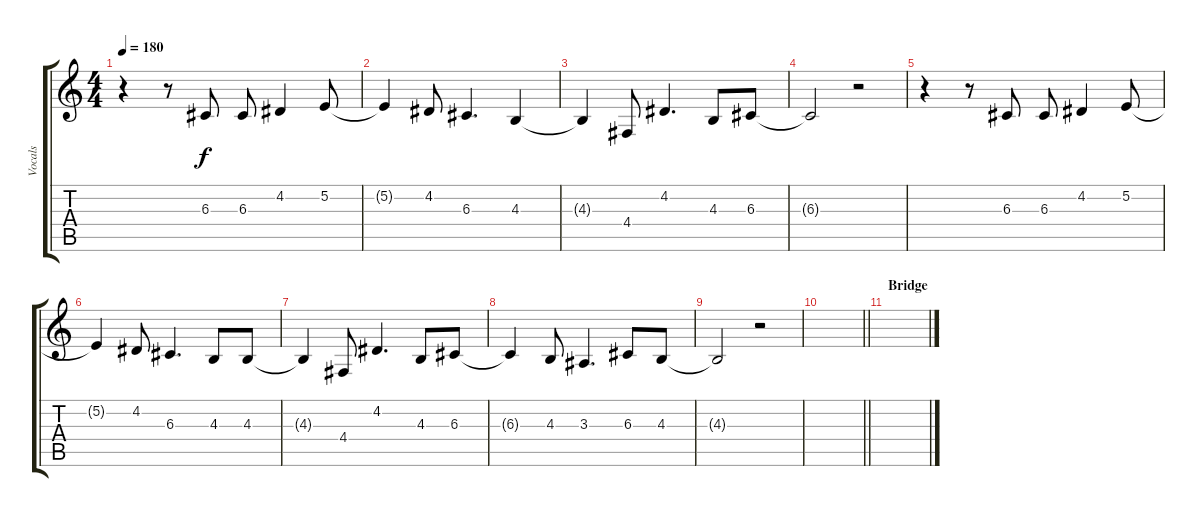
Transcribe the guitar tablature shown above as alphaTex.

\track ("Vocals" "Vocals") {instrument altosax}
\staff {score tabs}
\tuning (E4 B3 G3 D3 A2 E2) {hide}
\ts (4 4)
\tempo 180
\clef g2
\ks c
r.4{dy f} r.8 6.3.8 6.3.8 4.2.4 5.2.8 |
5.2{t}.4 4.2.8 6.3.4{d} 4.3.4 |
4.3{t}.4 4.4.8 4.2.4{d} 4.3.8 6.3.8 |
6.3{t}.2 r.2 |
r.4 r.8 6.3.8 6.3.8 4.2.4 5.2.8 |
5.2{t}.4 4.2.8 6.3.4{d} 4.3.8 4.3.8 |
4.3{t}.4 4.4.8 4.2.4{d} 4.3.8 6.3.8 |
6.3{t}.4 4.3.8 3.3.4{d} 6.3.8 4.3.8 |
4.3{t}.2 r.2 |
\barLineRight lightlight
|
\section ("" "Bridge")
